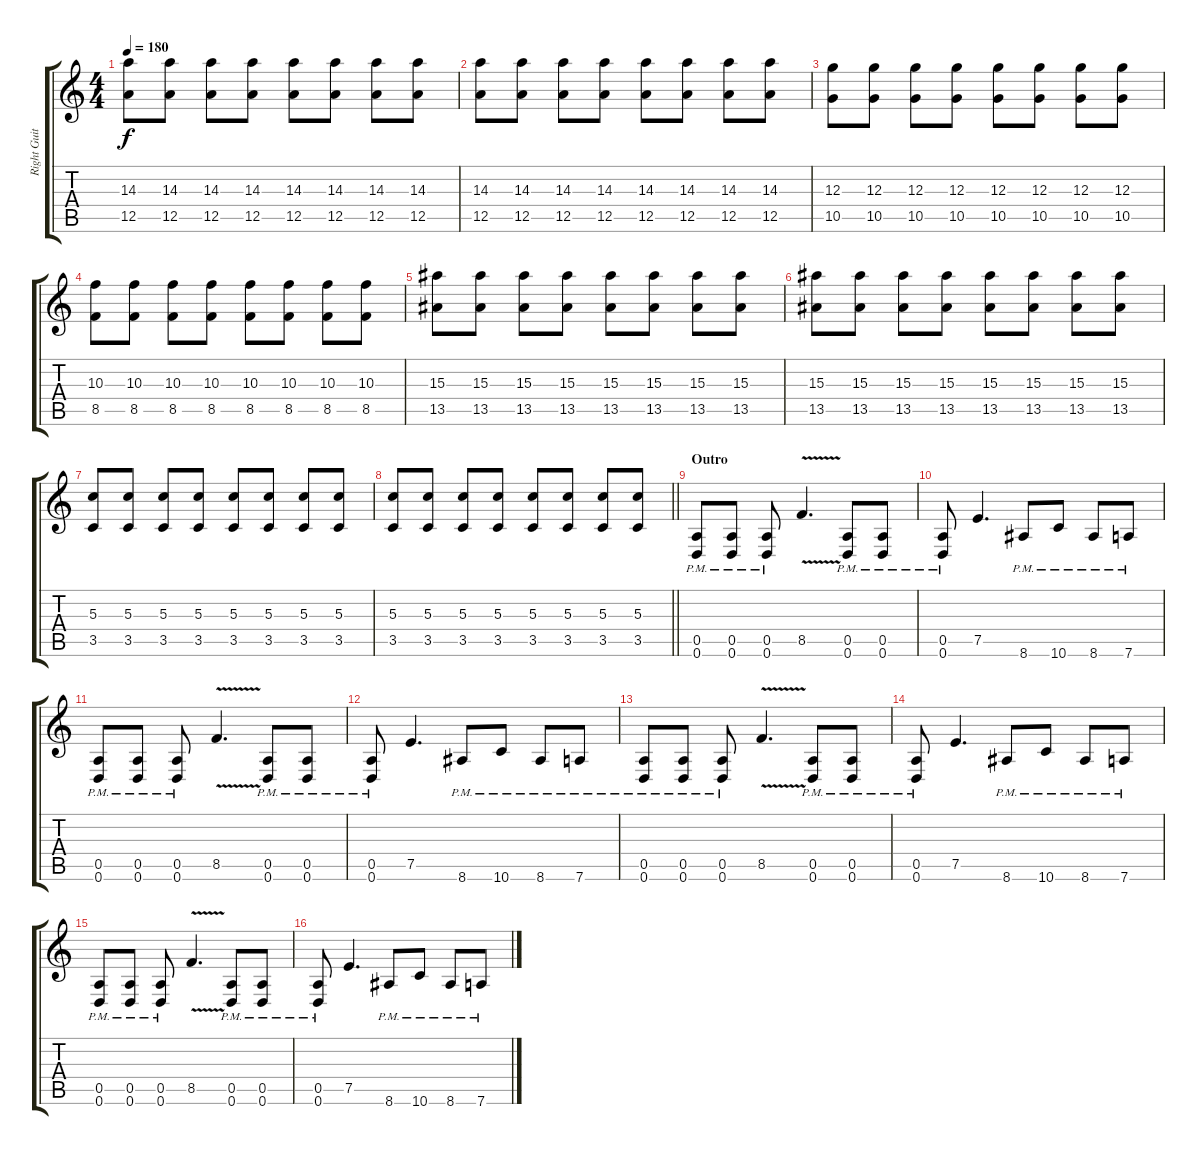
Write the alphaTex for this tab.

\track ("Right Guitar" "Right Guit") {instrument distortionguitar}
\staff {score tabs}
\tuning (E4 B3 G3 D3 A2 D2) {hide}
\ts (4 4)
\tempo 180
\clef g2
\ks c
(14.3 12.5).8{dy f} (14.3 12.5).8 (14.3 12.5).8 (14.3 12.5).8 (14.3 12.5).8 (14.3 12.5).8 (14.3 12.5).8 (14.3 12.5).8 |
(14.3 12.5).8 (14.3 12.5).8 (14.3 12.5).8 (14.3 12.5).8 (14.3 12.5).8 (14.3 12.5).8 (14.3 12.5).8 (14.3 12.5).8 |
(12.3 10.5).8 (12.3 10.5).8 (12.3 10.5).8 (12.3 10.5).8 (12.3 10.5).8 (12.3 10.5).8 (12.3 10.5).8 (12.3 10.5).8 |
(10.3 8.5).8 (10.3 8.5).8 (10.3 8.5).8 (10.3 8.5).8 (10.3 8.5).8 (10.3 8.5).8 (10.3 8.5).8 (10.3 8.5).8 |
(15.3 13.5).8 (15.3 13.5).8 (15.3 13.5).8 (15.3 13.5).8 (15.3 13.5).8 (15.3 13.5).8 (15.3 13.5).8 (15.3 13.5).8 |
(15.3 13.5).8 (15.3 13.5).8 (15.3 13.5).8 (15.3 13.5).8 (15.3 13.5).8 (15.3 13.5).8 (15.3 13.5).8 (15.3 13.5).8 |
(5.3 3.5).8 (5.3 3.5).8 (5.3 3.5).8 (5.3 3.5).8 (5.3 3.5).8 (5.3 3.5).8 (5.3 3.5).8 (5.3 3.5).8 |
\barLineRight lightlight
(5.3 3.5).8 (5.3 3.5).8 (5.3 3.5).8 (5.3 3.5).8 (5.3 3.5).8 (5.3 3.5).8 (5.3 3.5).8 (5.3 3.5).8 |
\section ("" "Outro")
(0.5{pm} 0.6{pm}).8 (0.5{pm} 0.6{pm}).8 (0.5{pm} 0.6{pm}).8 8.5{v}.4{d} (0.5{pm} 0.6{pm}).8 (0.5{pm} 0.6{pm}).8 |
(0.5{pm} 0.6{pm}).8 7.5.4{d} 8.6{pm}.8 10.6{pm}.8 8.6{pm}.8 7.6{pm}.8 |
(0.5{pm} 0.6{pm}).8 (0.5{pm} 0.6{pm}).8 (0.5{pm} 0.6{pm}).8 8.5{v}.4{d} (0.5{pm} 0.6{pm}).8 (0.5{pm} 0.6{pm}).8 |
(0.5{pm} 0.6{pm}).8 7.5.4{d} 8.6{pm}.8 10.6{pm}.8 8.6{pm}.8 7.6{pm}.8 |
(0.5{pm} 0.6{pm}).8 (0.5{pm} 0.6{pm}).8 (0.5{pm} 0.6{pm}).8 8.5{v}.4{d} (0.5{pm} 0.6{pm}).8 (0.5{pm} 0.6{pm}).8 |
(0.5{pm} 0.6{pm}).8 7.5.4{d} 8.6{pm}.8 10.6{pm}.8 8.6{pm}.8 7.6{pm}.8 |
(0.5{pm} 0.6{pm}).8 (0.5{pm} 0.6{pm}).8 (0.5{pm} 0.6{pm}).8 8.5{v}.4{d} (0.5{pm} 0.6{pm}).8 (0.5{pm} 0.6{pm}).8 |
(0.5{pm} 0.6{pm}).8 7.5.4{d} 8.6{pm}.8 10.6{pm}.8 8.6{pm}.8 7.6{pm}.8
